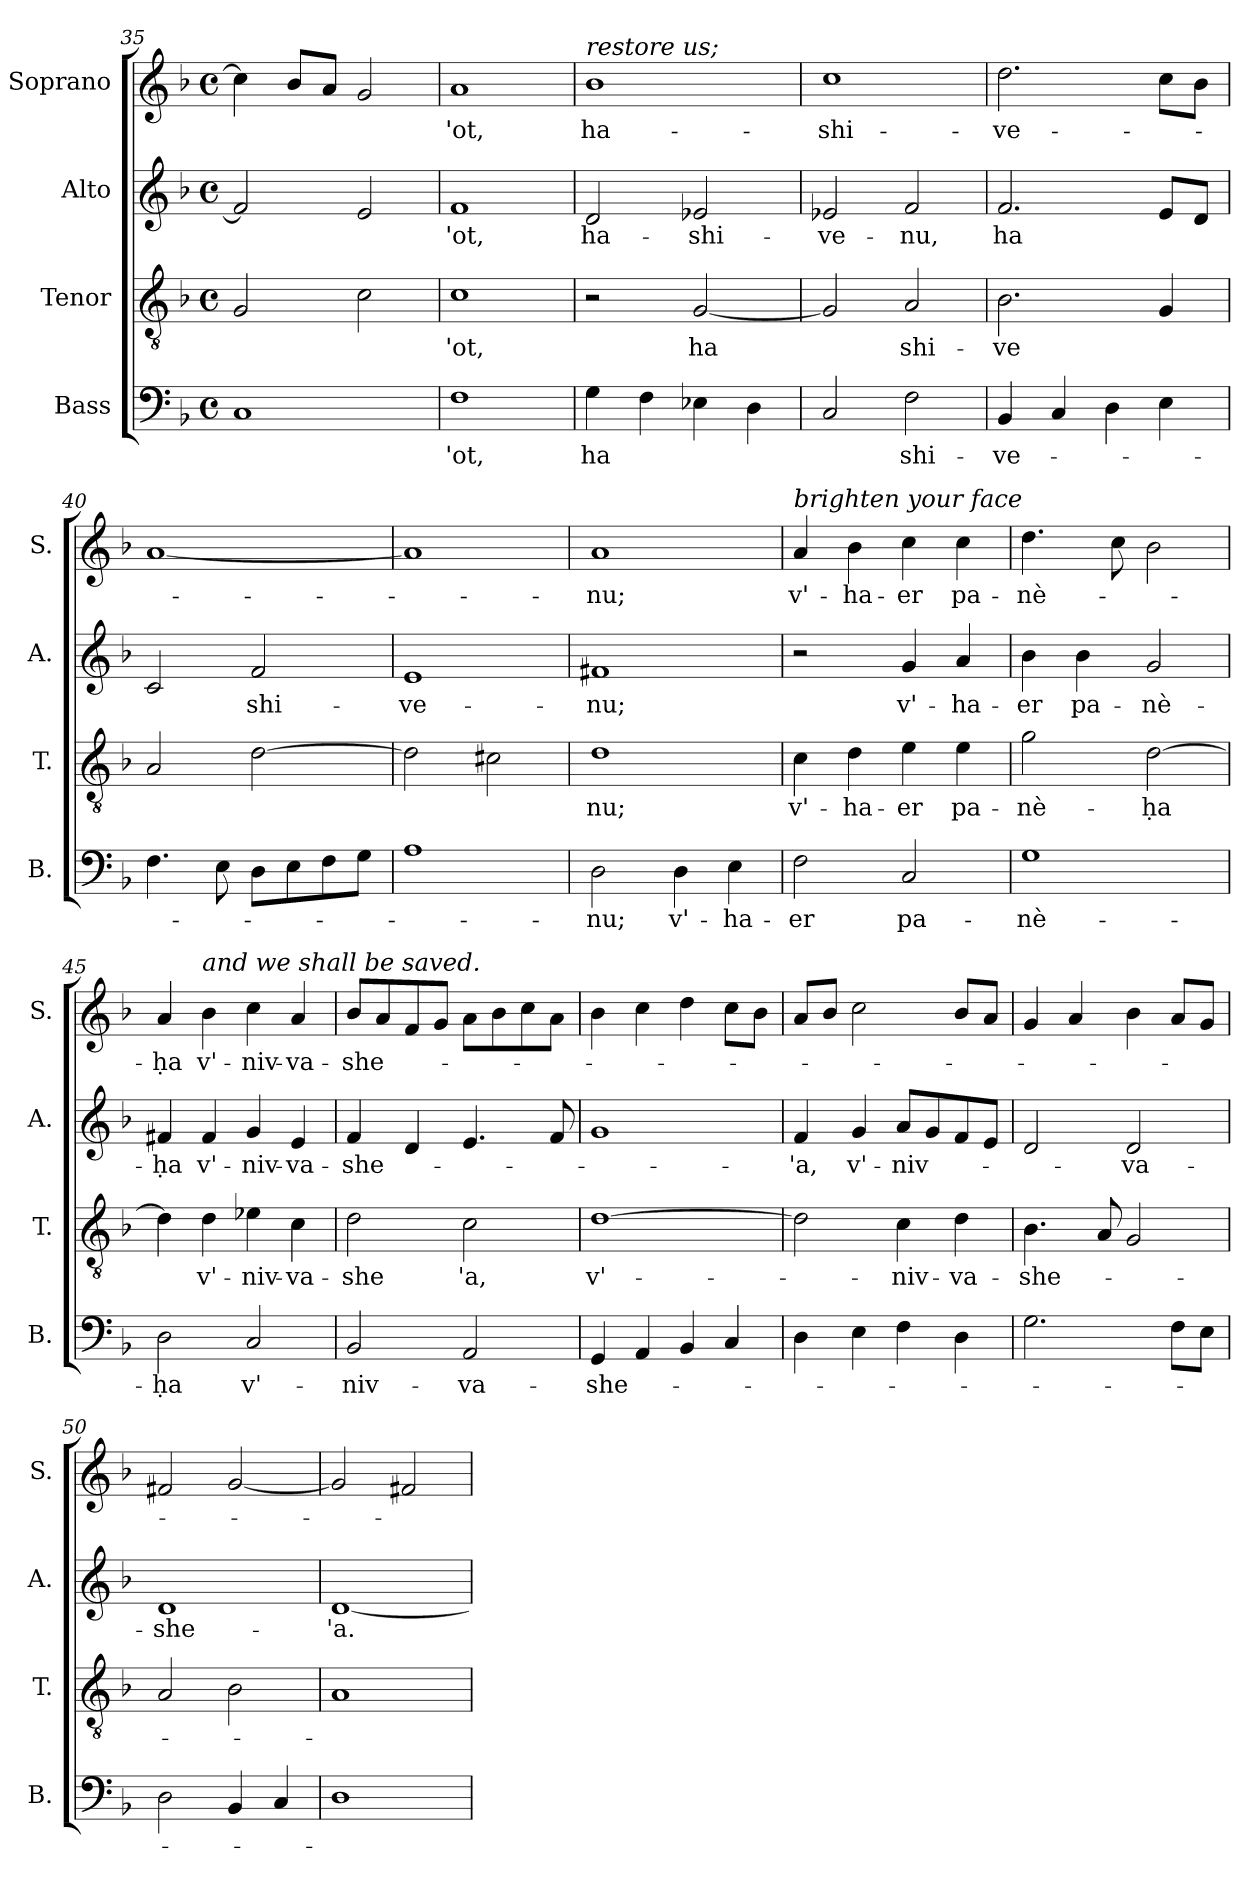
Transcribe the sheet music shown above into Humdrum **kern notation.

**kern	**text	**kern	**text	**kern	**text	**kern	**text
*part4	*part4	*part3	*part3	*part2	*part2	*part1	*part1
*staff4	*staff4	*staff3	*staff3	*staff2	*staff2	*staff1	*staff1
*I"Bass	*	*I"Tenor	*	*I"Alto	*	*I"Soprano	*
*I'B.	*	*I'T.	*	*I'A.	*	*I'S.	*
*clefF4	*	*clefGv2	*	*clefG2	*	*clefG2	*
*k[b-]	*	*k[b-]	*	*k[b-]	*	*k[b-]	*
*M4/4	*	*M4/4	*	*M4/4	*	*M4/4	*
*met(c)	*	*met(c)	*	*met(c)	*	*met(c)	*
=35	=35	=35	=35	=35	=35	=35	=35
1C	.	2G/	.	2f/]	.	4cc\]	.
.	.	.	.	.	.	8b-/L	.
.	.	.	.	.	.	8a/J	.
.	.	2c\	.	2e/	.	2g/	.
=36	=36	=36	=36	=36	=36	=36	=36
!	!LO:LY:b	!	!LO:LY:b	!	!LO:LY:b	!	!LO:LY:b
1F	-'ot,	1c	-'ot,	1f	-'ot,	1a	-'ot,
=37	=37	=37	=37	=37	=37	=37	=37
!	!	!	!	!	!	!LO:TX:a:i:t=restore us;	!
!	!LO:LY:b	!	!	!	!LO:LY:b	!	!LO:LY:b
4G\	ha	2r	.	2d/	ha-	1b-	ha-
4F\	.	.	.	.	.	.	.
!	!	!	!LO:LY:b	!	!LO:LY:b	!	!
4E-X\	.	[2G/	ha	2e-X/	-shi-	.	.
4D\	.	.	.	.	.	.	.
=38	=38	=38	=38	=38	=38	=38	=38
!	!	!	!	!	!LO:LY:b	!	!LO:LY:b
2C/	.	2G/]	.	2e-X/	-ve-	1cc	-shi-
!	!LO:LY:b	!	!LO:LY:b	!	!LO:LY:b	!	!
2F\	shi-	2A/	shi-	2f/	-nu,	.	.
!!LO:LB:g=z
=39	=39	=39	=39	=39	=39	=39	=39
!	!LO:LY:b	!	!LO:LY:b	!	!LO:LY:b	!	!LO:LY:b
4BB-/	-ve-	2.B-\	-ve	2.f/	ha	2.dd\	-ve-
4C/	.	.	.	.	.	.	.
4D\	.	.	.	.	.	.	.
4E\	.	4G/	.	8e/L	.	8cc\L	.
.	.	.	.	8d/J	.	8b-\J	.
=40	=40	=40	=40	=40	=40	=40	=40
4.F\	.	2A/	.	2c/	.	[1a	.
8E\	.	.	.	.	.	.	.
!	!	!	!	!	!LO:LY:b	!	!
8D\L	.	[2d\	.	2f/	shi-	.	.
8E\	.	.	.	.	.	.	.
8F\	.	.	.	.	.	.	.
8G\J	.	.	.	.	.	.	.
=41	=41	=41	=41	=41	=41	=41	=41
!	!	!	!	!	!LO:LY:b	!	!
1A	.	2d\]	.	1e	-ve-	1a]	.
.	.	2c#X\	.	.	.	.	.
=42	=42	=42	=42	=42	=42	=42	=42
!	!LO:LY:b	!	!LO:LY:b	!	!LO:LY:b	!	!LO:LY:b
2D\	-nu;	1d	nu;	1f#X	-nu;	1a	-nu;
!	!LO:LY:b	!	!	!	!	!	!
4D\	v'-	.	.	.	.	.	.
!	!LO:LY:b	!	!	!	!	!	!
4E\	-ha-	.	.	.	.	.	.
=43	=43	=43	=43	=43	=43	=43	=43
!	!	!	!	!	!	!LO:TX:a:i:t=brighten your face	!
!	!LO:LY:b	!	!LO:LY:b	!	!	!	!LO:LY:b
2F\	-er	4c\	v'-	2r	.	4a/	v'-
!	!	!	!LO:LY:b	!	!	!	!LO:LY:b
.	.	4d\	-ha-	.	.	4b-\	-ha-
!	!LO:LY:b	!	!LO:LY:b	!	!LO:LY:b	!	!LO:LY:b
2C/	pa-	4e\	-er	4g/	v'-	4cc\	-er
!	!	!	!LO:LY:b	!	!LO:LY:b	!	!LO:LY:b
.	.	4e\	pa-	4a/	-ha-	4cc\	pa-
=44	=44	=44	=44	=44	=44	=44	=44
!	!LO:LY:b	!	!LO:LY:b	!	!LO:LY:b	!	!LO:LY:b
1G	-nè-	2g\	-nè-	4b-\	-er	4.dd\	-nè-
!	!	!	!	!	!LO:LY:b	!	!
.	.	.	.	4b-\	pa-	.	.
.	.	.	.	.	.	8cc\	.
!	!	!	!LO:LY:b	!	!LO:LY:b	!	!
.	.	[2d\	-ḥa	2g/	-nè-	2b-\	.
=45	=45	=45	=45	=45	=45	=45	=45
!	!LO:LY:b	!	!	!	!LO:LY:b	!	!LO:LY:b
2D\	-ḥa	4d\]	.	4f#X/	-ḥa	4a/	-ḥa
!	!	!	!	!	!	!LO:TX:a:i:t=and we shall be saved.	!
!	!	!	!LO:LY:b	!	!LO:LY:b	!	!LO:LY:b
.	.	4d\	-v'-	4f#/	v'-	4b-\	v'-
!	!LO:LY:b	!	!LO:LY:b	!	!LO:LY:b	!	!LO:LY:b
2C/	v'-	4e-X\	-niv-	4g/	-niv-	4cc\	-niv-
!	!	!	!LO:LY:b	!	!LO:LY:b	!	!LO:LY:b
.	.	4c\	-va-	4e/	-va-	4a/	-va-
!!LO:PB:g=z
=46	=46	=46	=46	=46	=46	=46	=46
!	!LO:LY:b	!	!LO:LY:b	!	!LO:LY:b	!	!LO:LY:b
2BB-/	-niv-	2d\	-she	4f/	-she-	8b-/L	-she-
.	.	.	.	.	.	8a/	.
.	.	.	.	4d/	.	8f/	.
.	.	.	.	.	.	8g/J	.
!	!LO:LY:b	!	!LO:LY:b	!	!	!	!
2AA/	-va-	2c\	'a,	4.e/	.	8a\L	.
.	.	.	.	.	.	8b-\	.
.	.	.	.	.	.	8cc\	.
.	.	.	.	8f/	.	8a\J	.
=47	=47	=47	=47	=47	=47	=47	=47
!	!LO:LY:b	!	!LO:LY:b	!	!	!	!
4GG/	-she-	[1d	v'-	1g	.	4b-\	.
4AA/	.	.	.	.	.	4cc\	.
4BB-/	.	.	.	.	.	4dd\	.
4C/	.	.	.	.	.	8cc\L	.
.	.	.	.	.	.	8b-\J	.
=48	=48	=48	=48	=48	=48	=48	=48
!	!	!	!	!	!LO:LY:b	!	!
4D\	.	2d\]	.	4f/	-'a,	8a/L	.
.	.	.	.	.	.	8b-/J	.
!	!	!	!	!	!LO:LY:b	!	!
4E\	.	.	.	4g/	v'-	2cc\	.
!	!	!	!LO:LY:b	!	!LO:LY:b	!	!
4F\	.	4c\	-niv-	8a/L	-niv-	.	.
.	.	.	.	8g/	.	.	.
!	!	!	!LO:LY:b	!	!	!	!
4D\	.	4d\	-va-	8f/	.	8b-/L	.
.	.	.	.	8e/J	.	8a/J	.
=49	=49	=49	=49	=49	=49	=49	=49
!	!	!	!LO:LY:b	!	!	!	!
2.G\	.	4.B-\	-she-	2d/	.	4g/	.
.	.	.	.	.	.	4a/	.
.	.	8A/	.	.	.	.	.
!	!	!	!	!	!LO:LY:b	!	!
.	.	2G/	.	2d/	-va-	4b-\	.
8F\L	.	.	.	.	.	8a/L	.
8E\J	.	.	.	.	.	8g/J	.
=50	=50	=50	=50	=50	=50	=50	=50
!	!	!	!	!	!LO:LY:b	!	!
2D\	.	2A/	.	1d	-she-	2f#X/	.
4BB-/	.	2B-\	.	.	.	[2g/	.
4C/	.	.	.	.	.	.	.
=51	=51	=51	=51	=51	=51	=51	=51
!	!	!	!	!	!LO:LY:b	!	!
1D	.	1A	.	[1d	-'a.	2g/]	.
.	.	.	.	.	.	2f#X/	.
=	=	=	=	=	=	=	=
*-	*-	*-	*-	*-	*-	*-	*-
